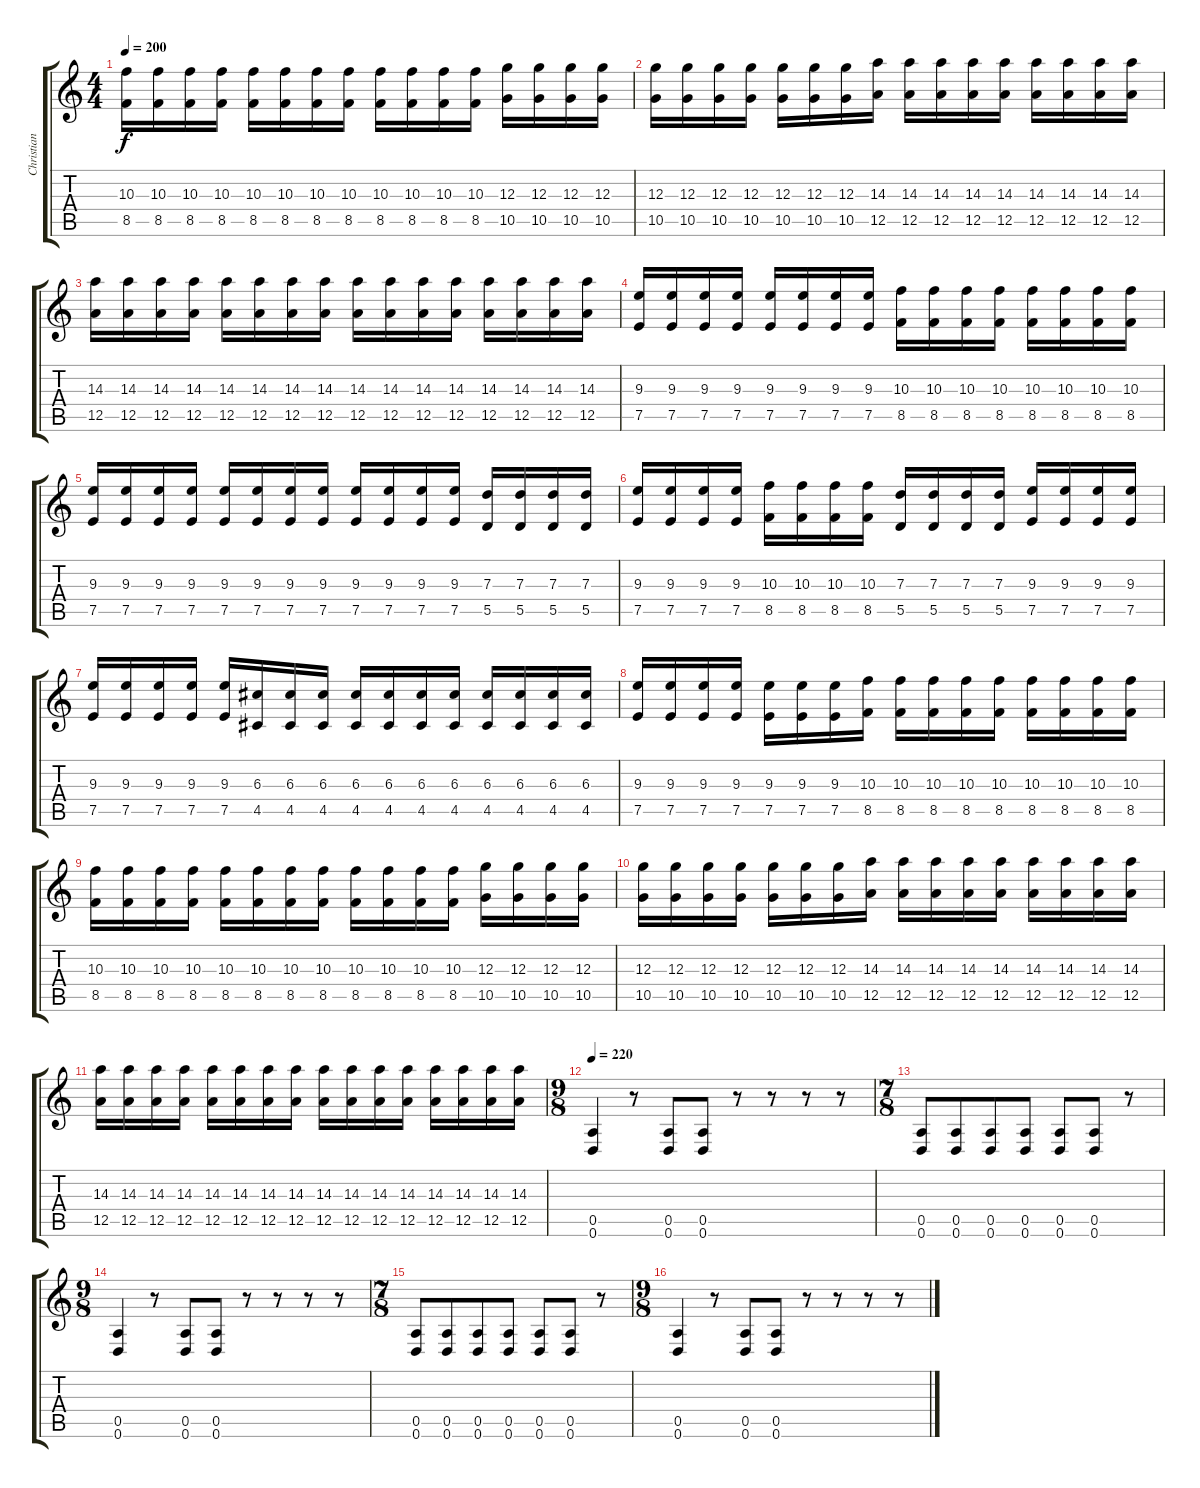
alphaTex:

\track ("Christian Andreu" "Christian ") {instrument distortionguitar}
\staff {score tabs}
\tuning (E4 B3 G3 D3 A2 D2) {hide}
\ts (4 4)
\tempo 200
\clef g2
\ks c
(10.3 8.5).16{dy f} (10.3 8.5).16 (10.3 8.5).16 (10.3 8.5).16 (10.3 8.5).16 (10.3 8.5).16 (10.3 8.5).16 (10.3 8.5).16 (10.3 8.5).16 (10.3 8.5).16 (10.3 8.5).16 (10.3 8.5).16 (12.3 10.5).16 (12.3 10.5).16 (12.3 10.5).16 (12.3 10.5).16 |
(12.3 10.5).16 (12.3 10.5).16 (12.3 10.5).16 (12.3 10.5).16 (12.3 10.5).16 (12.3 10.5).16 (12.3 10.5).16 (14.3 12.5).16 (14.3 12.5).16 (14.3 12.5).16 (14.3 12.5).16 (14.3 12.5).16 (14.3 12.5).16 (14.3 12.5).16 (14.3 12.5).16 (14.3 12.5).16 |
(14.3 12.5).16 (14.3 12.5).16 (14.3 12.5).16 (14.3 12.5).16 (14.3 12.5).16 (14.3 12.5).16 (14.3 12.5).16 (14.3 12.5).16 (14.3 12.5).16 (14.3 12.5).16 (14.3 12.5).16 (14.3 12.5).16 (14.3 12.5).16 (14.3 12.5).16 (14.3 12.5).16 (14.3 12.5).16 |
(9.3 7.5).16 (9.3 7.5).16 (9.3 7.5).16 (9.3 7.5).16 (9.3 7.5).16 (9.3 7.5).16 (9.3 7.5).16 (9.3 7.5).16 (10.3 8.5).16 (10.3 8.5).16 (10.3 8.5).16 (10.3 8.5).16 (10.3 8.5).16 (10.3 8.5).16 (10.3 8.5).16 (10.3 8.5).16 |
(9.3 7.5).16 (9.3 7.5).16 (9.3 7.5).16 (9.3 7.5).16 (9.3 7.5).16 (9.3 7.5).16 (9.3 7.5).16 (9.3 7.5).16 (9.3 7.5).16 (9.3 7.5).16 (9.3 7.5).16 (9.3 7.5).16 (7.3 5.5).16 (7.3 5.5).16 (7.3 5.5).16 (7.3 5.5).16 |
(9.3 7.5).16 (9.3 7.5).16 (9.3 7.5).16 (9.3 7.5).16 (10.3 8.5).16 (10.3 8.5).16 (10.3 8.5).16 (10.3 8.5).16 (7.3 5.5).16 (7.3 5.5).16 (7.3 5.5).16 (7.3 5.5).16 (9.3 7.5).16 (9.3 7.5).16 (9.3 7.5).16 (9.3 7.5).16 |
(9.3 7.5).16 (9.3 7.5).16 (9.3 7.5).16 (9.3 7.5).16 (9.3 7.5).16 (6.3 4.5).16 (6.3 4.5).16 (6.3 4.5).16 (6.3 4.5).16 (6.3 4.5).16 (6.3 4.5).16 (6.3 4.5).16 (6.3 4.5).16 (6.3 4.5).16 (6.3 4.5).16 (6.3 4.5).16 |
(9.3 7.5).16 (9.3 7.5).16 (9.3 7.5).16 (9.3 7.5).16 (9.3 7.5).16 (9.3 7.5).16 (9.3 7.5).16 (10.3 8.5).16 (10.3 8.5).16 (10.3 8.5).16 (10.3 8.5).16 (10.3 8.5).16 (10.3 8.5).16 (10.3 8.5).16 (10.3 8.5).16 (10.3 8.5).16 |
(10.3 8.5).16 (10.3 8.5).16 (10.3 8.5).16 (10.3 8.5).16 (10.3 8.5).16 (10.3 8.5).16 (10.3 8.5).16 (10.3 8.5).16 (10.3 8.5).16 (10.3 8.5).16 (10.3 8.5).16 (10.3 8.5).16 (12.3 10.5).16 (12.3 10.5).16 (12.3 10.5).16 (12.3 10.5).16 |
(12.3 10.5).16 (12.3 10.5).16 (12.3 10.5).16 (12.3 10.5).16 (12.3 10.5).16 (12.3 10.5).16 (12.3 10.5).16 (14.3 12.5).16 (14.3 12.5).16 (14.3 12.5).16 (14.3 12.5).16 (14.3 12.5).16 (14.3 12.5).16 (14.3 12.5).16 (14.3 12.5).16 (14.3 12.5).16 |
(14.3 12.5).16 (14.3 12.5).16 (14.3 12.5).16 (14.3 12.5).16 (14.3 12.5).16 (14.3 12.5).16 (14.3 12.5).16 (14.3 12.5).16 (14.3 12.5).16 (14.3 12.5).16 (14.3 12.5).16 (14.3 12.5).16 (14.3 12.5).16 (14.3 12.5).16 (14.3 12.5).16 (14.3 12.5).16 |
\ts (9 8)
\tempo 220
(0.5 0.6).4 r.8 (0.5 0.6).8 (0.5 0.6).8 r.8 r.8 r.8 r.8 |
\ts (7 8)
(0.5 0.6).8 (0.5 0.6).8 (0.5 0.6).8 (0.5 0.6).8 (0.5 0.6).8 (0.5 0.6).8 r.8 |
\ts (9 8)
(0.5 0.6).4 r.8 (0.5 0.6).8 (0.5 0.6).8 r.8 r.8 r.8 r.8 |
\ts (7 8)
(0.5 0.6).8 (0.5 0.6).8 (0.5 0.6).8 (0.5 0.6).8 (0.5 0.6).8 (0.5 0.6).8 r.8 |
\ts (9 8)
(0.5 0.6).4 r.8 (0.5 0.6).8 (0.5 0.6).8 r.8 r.8 r.8 r.8
